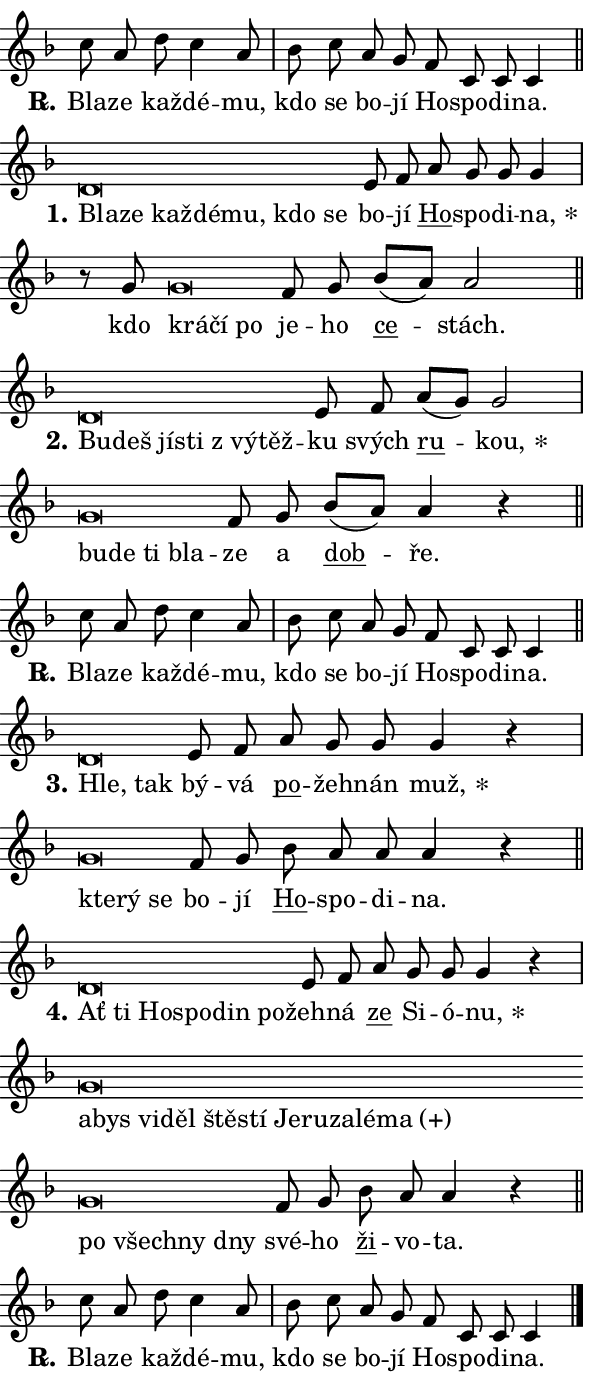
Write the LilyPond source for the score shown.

\version "2.24.0"
\header { tagline = "" }
\paper {
  indent = 0\cm
  top-margin = 0\cm
  right-margin = 0.13\cm % to fit lyric hyphens
  bottom-margin = 0\cm
  left-margin = 0\cm
  paper-width = 10\cm
  page-breaking = #ly:one-page-breaking
  system-system-spacing.basic-distance = #11
  score-system-spacing.basic-distance = #11
  ragged-last = ##f
}


%% Author: Thomas Morley
%% https://lists.gnu.org/archive/html/lilypond-user/2020-05/msg00002.html
#(define (line-position grob)
"Returns position of @var[grob} in current system:
   @code{'start}, if at first time-step
   @code{'end}, if at last time-step
   @code{'middle} otherwise
"
  (let* ((col (ly:item-get-column grob))
         (ln (ly:grob-object col 'left-neighbor))
         (rn (ly:grob-object col 'right-neighbor))
         (col-to-check-left (if (ly:grob? ln) ln col))
         (col-to-check-right (if (ly:grob? rn) rn col))
         (break-dir-left
           (and
             (ly:grob-property col-to-check-left 'non-musical #f)
             (ly:item-break-dir col-to-check-left)))
         (break-dir-right
           (and
             (ly:grob-property col-to-check-right 'non-musical #f)
             (ly:item-break-dir col-to-check-right))))
        (cond ((eqv? 1 break-dir-left) 'start)
              ((eqv? -1 break-dir-right) 'end)
              (else 'middle))))

#(define (tranparent-at-line-position vctor)
  (lambda (grob)
  "Relying on @code{line-position} select the relevant enry from @var{vctor}.
Used to determine transparency,"
    (case (line-position grob)
      ((end) (not (vector-ref vctor 0)))
      ((middle) (not (vector-ref vctor 1)))
      ((start) (not (vector-ref vctor 2))))))

noteHeadBreakVisibility =
#(define-music-function (break-visibility)(vector?)
"Makes @code{NoteHead}s transparent relying on @var{break-visibility}"
#{
  \override NoteHead.transparent =
    #(tranparent-at-line-position break-visibility)
#})

#(define delete-ledgers-for-transparent-note-heads
  (lambda (grob)
    "Reads whether a @code{NoteHead} is transparent.
If so this @code{NoteHead} is removed from @code{'note-heads} from
@var{grob}, which is supposed to be @code{LedgerLineSpanner}.
As a result ledgers are not printed for this @code{NoteHead}"
    (let* ((nhds-array (ly:grob-object grob 'note-heads))
           (nhds-list
             (if (ly:grob-array? nhds-array)
                 (ly:grob-array->list nhds-array)
                 '()))
           ;; Relies on the transparent-property being done before
           ;; Staff.LedgerLineSpanner.after-line-breaking is executed.
           ;; This is fragile ...
           (to-keep
             (remove
               (lambda (nhd)
                 (ly:grob-property nhd 'transparent #f))
               nhds-list)))
      ;; TODO find a better method to iterate over grob-arrays, similiar
      ;; to filter/remove etc for lists
      ;; For now rebuilt from scratch
      (set! (ly:grob-object grob 'note-heads)  '())
      (for-each
        (lambda (nhd)
          (ly:pointer-group-interface::add-grob grob 'note-heads nhd))
        to-keep))))

squashNotes = {
  \override NoteHead.X-extent = #'(-0.2 . 0.2)
  \override NoteHead.Y-extent = #'(-0.75 . 0)
  \override NoteHead.stencil =
    #(lambda (grob)
       (let ((pos (ly:grob-property grob 'staff-position)))
         (begin
           (if (< pos -7) (display "ERROR: Lower brevis then expected\n") (display ""))
           (if (<= pos -6) ly:text-interface::print ly:note-head::print))))
}
unSquashNotes = {
  \revert NoteHead.X-extent
  \revert NoteHead.Y-extent
  \revert NoteHead.stencil
}

hideNotes = \noteHeadBreakVisibility #begin-of-line-visible
unHideNotes = \noteHeadBreakVisibility #all-visible

% work-around for resetting accidentals
% https://lilypond.org/doc/v2.23/Documentation/notation/displaying-rhythms#unmetered-music
cadenzaMeasure = {
  \cadenzaOff
  \partial 1024 s1024
  \cadenzaOn
}

#(define-markup-command (accent layout props text) (markup?)
  "Underline accented syllable"
  (interpret-markup layout props
    #{\markup \override #'(offset . 4.3) \underline { #text }#}))

responsum = \markup \concat {
  "R" \hspace #-1.05 \path #0.1 #'((moveto 0 0.07) (lineto 0.9 0.8)) \hspace #0.05 "."
}

spaceSize = #0.6828661417322834 % exact space size for TeX Gyre Schola

\layout {
  \context {
    \Staff
    \remove "Time_signature_engraver"
    \override LedgerLineSpanner.after-line-breaking = #delete-ledgers-for-transparent-note-heads
  }
  \context {
    \Lyrics {
      \override LyricSpace.minimum-distance = \spaceSize
      \override LyricText.font-name = #"TeX Gyre Schola"
      \override LyricText.font-size = 1
      \override StanzaNumber.font-name = #"TeX Gyre Schola Bold"
      \override StanzaNumber.font-size = 1
    }
  }
  \context {
    \Score 
    \override NoteHead.text =
      #(lambda (grob) 
        (let ((pos (ly:grob-property grob 'staff-position)))
          #{\markup {
            \combine
              \halign #-0.55 \raise #(if (= pos -6) 0 0.5) \override #'(thickness . 2) \draw-line #'(3.2 . 0)
              \musicglyph "noteheads.sM1"
          }#}))
  }
}

% magnetic-lyrics.ily
%
%   written by
%     Jean Abou Samra <jean@abou-samra.fr>
%     Werner Lemberg <wl@gnu.org>
%
%   adapted by
%     Jiri Hon <jiri.hon@gmail.com>
%
% Version 2022-Apr-15

% https://www.mail-archive.com/lilypond-user@gnu.org/msg149350.html

#(define (Left_hyphen_pointer_engraver context)
   "Collect syllable-hyphen-syllable occurrences in lyrics and store
them in properties.  This engraver only looks to the left.  For
example, if the lyrics input is @code{foo -- bar}, it does the
following.

@itemize @bullet
@item
Set the @code{text} property of the @code{LyricHyphen} grob between
@q{foo} and @q{bar} to @code{foo}.

@item
Set the @code{left-hyphen} property of the @code{LyricText} grob with
text @q{foo} to the @code{LyricHyphen} grob between @q{foo} and
@q{bar}.
@end itemize

Use this auxiliary engraver in combination with the
@code{lyric-@/text::@/apply-@/magnetic-@/offset!} hook."
   (let ((hyphen #f)
         (text #f))
     (make-engraver
      (acknowledgers
       ((lyric-syllable-interface engraver grob source-engraver)
        (set! text grob)))
      (end-acknowledgers
       ((lyric-hyphen-interface engraver grob source-engraver)
        ;(when (not (grob::has-interface grob 'lyric-space-interface))
          (set! hyphen grob)));)
      ((stop-translation-timestep engraver)
       (when (and text hyphen)
         (ly:grob-set-object! text 'left-hyphen hyphen))
       (set! text #f)
       (set! hyphen #f)))))

#(define (lyric-text::apply-magnetic-offset! grob)
   "If the space between two syllables is less than the value in
property @code{LyricText@/.details@/.squash-threshold}, move the right
syllable to the left so that it gets concatenated with the left
syllable.

Use this function as a hook for
@code{LyricText@/.after-@/line-@/breaking} if the
@code{Left_@/hyphen_@/pointer_@/engraver} is active."
   (let ((hyphen (ly:grob-object grob 'left-hyphen #f)))
     (when hyphen
       (let ((left-text (ly:spanner-bound hyphen LEFT)))
         (when (grob::has-interface left-text 'lyric-syllable-interface)
           (let* ((common (ly:grob-common-refpoint grob left-text X))
                  (this-x-ext (ly:grob-extent grob common X))
                  (left-x-ext
                   (begin
                     ;; Trigger magnetism for left-text.
                     (ly:grob-property left-text 'after-line-breaking)
                     (ly:grob-extent left-text common X)))
                  ;; `delta` is the gap width between two syllables.
                  (delta (- (interval-start this-x-ext)
                            (interval-end left-x-ext)))
                  (details (ly:grob-property grob 'details))
                  (threshold (assoc-get 'squash-threshold details 0.2)))
             (when (< delta threshold)
               (let* (;; We have to manipulate the input text so that
                      ;; ligatures crossing syllable boundaries are not
                      ;; disabled.  For languages based on the Latin
                      ;; script this is essentially a beautification.
                      ;; However, for non-Western scripts it can be a
                      ;; necessity.
                      (lt (ly:grob-property left-text 'text))
                      (rt (ly:grob-property grob 'text))
                      (is-space (grob::has-interface hyphen 'lyric-space-interface))
                      (space (if is-space " " ""))
                      (extra-delta (if is-space spaceSize 0))
                      ;; Append new syllable.
                      (ltrt-space (if (and (string? lt) (string? rt))
                                (string-append lt space rt)
                                (make-concat-markup (list lt space rt))))
                      ;; Right-align `ltrt` to the right side.
                      (ltrt-space-markup (grob-interpret-markup
                               grob
                               (make-translate-markup
                                (cons (interval-length this-x-ext) 0)
                                (make-right-align-markup ltrt-space)))))
                 (begin
                   ;; Don't print `left-text`.
                   (ly:grob-set-property! left-text 'stencil #f)
                   ;; Set text and stencil (which holds all collected
                   ;; syllables so far) and shift it to the left.
                   (ly:grob-set-property! grob 'text ltrt-space)
                   (ly:grob-set-property! grob 'stencil ltrt-space-markup)
                   (ly:grob-translate-axis! grob (- (- delta extra-delta)) X))))))))))


#(define (lyric-hyphen::displace-bounds-first grob)
   ;; Make very sure this callback isn't triggered too early.
   (let ((left (ly:spanner-bound grob LEFT))
         (right (ly:spanner-bound grob RIGHT)))
     (ly:grob-property left 'after-line-breaking)
     (ly:grob-property right 'after-line-breaking)
     (ly:lyric-hyphen::print grob)))

squashThreshold = #0.4

\layout {
  \context {
    \Lyrics
    \consists #Left_hyphen_pointer_engraver
    \override LyricText.after-line-breaking =
      #lyric-text::apply-magnetic-offset!
    \override LyricHyphen.stencil = #lyric-hyphen::displace-bounds-first
    \override LyricText.details.squash-threshold = \squashThreshold
    \override LyricHyphen.minimum-distance = 0
    \override LyricHyphen.minimum-length = \squashThreshold
  }
}

squashText = \override LyricText.details.squash-threshold = 9999
unSquashText = \override LyricText.details.squash-threshold = \squashThreshold

leftText = \override LyricText.self-alignment-X = #LEFT
unLeftText = \revert LyricText.self-alignment-X

starOffset = #(lambda (grob) 
                (let ((x_offset (ly:self-alignment-interface::aligned-on-x-parent grob)))
                  (if (= x_offset 0) 0 (+ x_offset 1.2))))

star = #(define-music-function (syllable)(string?)
"Append star separator at the end of a syllable"
#{
  \once \override LyricText.X-offset = #starOffset
  \lyricmode { \markup {
    #syllable
    \override #'((font-name . "TeX Gyre Schola Bold")) \hspace #0.2 \lower #0.65 \larger "*"
  } }
#})

starAccent = #(define-music-function (syllable)(string?)
"Append star separator at the end of a syllable and make accent"
#{
  \once \override LyricText.X-offset = #starOffset
  \lyricmode { \markup {
    \accent #syllable
    \override #'((font-name . "TeX Gyre Schola Bold")) \hspace #0.2 \lower #0.65 \larger "*"
  } }
#})

breath = #(define-music-function (syllable)(string?)
"Append breathing indicator at the end of a syllable"
#{
  \lyricmode { \markup { #syllable "+" } }
#})

optionalBreath = #(define-music-function (syllable)(string?)
"Append optional breathing indicator at the end of a syllable"
#{
  \lyricmode { \markup { #syllable "(+)" } }
#})


\score {
    <<
        \new Voice = "melody" { \cadenzaOn \key f \major \relative { c''8 a d c4 a8 \cadenzaMeasure \bar "|" bes8 c \bar "" a g \bar "" f c c c4 \cadenzaMeasure \bar "||" \break } }
        \new Lyrics \lyricsto "melody" { \lyricmode { \set stanza = \responsum
Bla -- ze kaž -- dé -- mu, kdo se bo -- jí Ho -- spo -- di -- na. } }
    >>
    \layout {}
}

\score {
    <<
        \new Voice = "melody" { \cadenzaOn \key f \major \relative { \squashNotes d'\breve*1/16 \hideNotes \breve*1/16 \bar "" \breve*1/16 \bar "" \breve*1/16 \bar "" \breve*1/16 \bar "" \breve*1/16 \breve*1/16 \bar "" \unHideNotes \unSquashNotes e8 f \bar "" a g g g4 \cadenzaMeasure \bar "|" r8 g8 \squashNotes g\breve*1/16 \hideNotes \breve*1/16 \breve*1/16 \bar "" \unHideNotes \unSquashNotes f8 g \bar "" bes[( a)] a2 \cadenzaMeasure \bar "||" \break } }
        \new Lyrics \lyricsto "melody" { \lyricmode { \set stanza = "1."
\leftText Bla -- \squashText ze kaž -- dé -- mu, kdo se \unLeftText \unSquashText bo -- jí \markup \accent Ho -- spo -- di -- \star na, kdo \leftText krá -- \squashText čí po \unLeftText \unSquashText je -- ho \markup \accent ce -- stách. } }
    >>
    \layout {}
}

\score {
    <<
        \new Voice = "melody" { \cadenzaOn \key f \major \relative { \squashNotes d'\breve*1/16 \hideNotes \breve*1/16 \bar "" \breve*1/16 \bar "" \breve*1/16 \bar "" \breve*1/16 \breve*1/16 \bar "" \unHideNotes \unSquashNotes e8 f \bar "" a[( g)] g2 \cadenzaMeasure \bar "|" \squashNotes g\breve*1/16 \hideNotes \breve*1/16 \bar "" \breve*1/16 \breve*1/16 \bar "" \unHideNotes \unSquashNotes f8 g \bar "" bes[( a)] a4 r \cadenzaMeasure \bar "||" \break } }
        \new Lyrics \lyricsto "melody" { \lyricmode { \set stanza = "2."
\leftText Bu -- \squashText deš jí -- sti "z vý" -- těž -- \unLeftText \unSquashText ku svých \markup \accent ru -- \star kou, \leftText bu -- \squashText de ti bla -- \unLeftText \unSquashText ze a \markup \accent dob -- ře. } }
    >>
    \layout {}
}

\score {
    <<
        \new Voice = "melody" { \cadenzaOn \key f \major \relative { c''8 a d c4 a8 \cadenzaMeasure \bar "|" bes8 c \bar "" a g \bar "" f c c c4 \cadenzaMeasure \bar "||" \break } }
        \new Lyrics \lyricsto "melody" { \lyricmode { \set stanza = \responsum
Bla -- ze kaž -- dé -- mu, kdo se bo -- jí Ho -- spo -- di -- na. } }
    >>
    \layout {}
}

\score {
    <<
        \new Voice = "melody" { \cadenzaOn \key f \major \relative { \squashNotes d'\breve*1/16 \hideNotes \breve*1/16 \bar "" \unHideNotes \unSquashNotes e8 f \bar "" a g g g4 r \cadenzaMeasure \bar "|" \squashNotes g\breve*1/16 \hideNotes \breve*1/16 \breve*1/16 \bar "" \unHideNotes \unSquashNotes f8 g \bar "" bes a a a4 r \cadenzaMeasure \bar "||" \break } }
        \new Lyrics \lyricsto "melody" { \lyricmode { \set stanza = "3."
\leftText Hle, \squashText tak \unLeftText \unSquashText bý -- vá \markup \accent po -- žeh -- nán \star muž, \leftText kte -- \squashText rý se \unLeftText \unSquashText bo -- jí \markup \accent Ho -- spo -- di -- na. } }
    >>
    \layout {}
}

\score {
    <<
        \new Voice = "melody" { \cadenzaOn \key f \major \relative { \squashNotes d'\breve*1/16 \hideNotes \breve*1/16 \bar "" \breve*1/16 \bar "" \breve*1/16 \bar "" \breve*1/16 \breve*1/16 \bar "" \unHideNotes \unSquashNotes e8 f \bar "" a g g g4 r \cadenzaMeasure \bar "|" \squashNotes g\breve*1/16 \hideNotes \breve*1/16 \bar "" \breve*1/16 \bar "" \breve*1/16 \bar "" \breve*1/16 \bar "" \breve*1/16 \bar "" \breve*1/16 \bar "" \breve*1/16 \bar "" \breve*1/16 \bar "" \breve*1/16 \bar "" \breve*1/16 \bar "" \breve*1/16 \bar "" \breve*1/16 \bar "" \breve*1/16 \breve*1/16 \bar "" \unHideNotes \unSquashNotes f8 g \bar "" bes a a4 r \cadenzaMeasure \bar "||" \break } }
        \new Lyrics \lyricsto "melody" { \lyricmode { \set stanza = "4."
\leftText Ať \squashText ti Ho -- spo -- din po -- \unLeftText \unSquashText žeh -- ná \markup \accent ze Si -- ó -- \star nu, \leftText a -- \squashText bys vi -- děl ště -- stí Je -- ru -- za -- lé -- \optionalBreath ma po všech -- ny dny \unLeftText \unSquashText své -- ho \markup \accent ži -- vo -- ta. } }
    >>
    \layout {}
}

\score {
    <<
        \new Voice = "melody" { \cadenzaOn \key f \major \relative { c''8 a d c4 a8 \cadenzaMeasure \bar "|" bes8 c \bar "" a g \bar "" f c c c4 \cadenzaMeasure \bar "||" \break } \bar "|." }
        \new Lyrics \lyricsto "melody" { \lyricmode { \set stanza = \responsum
Bla -- ze kaž -- dé -- mu, kdo se bo -- jí Ho -- spo -- di -- na. } }
    >>
    \layout {}
}
